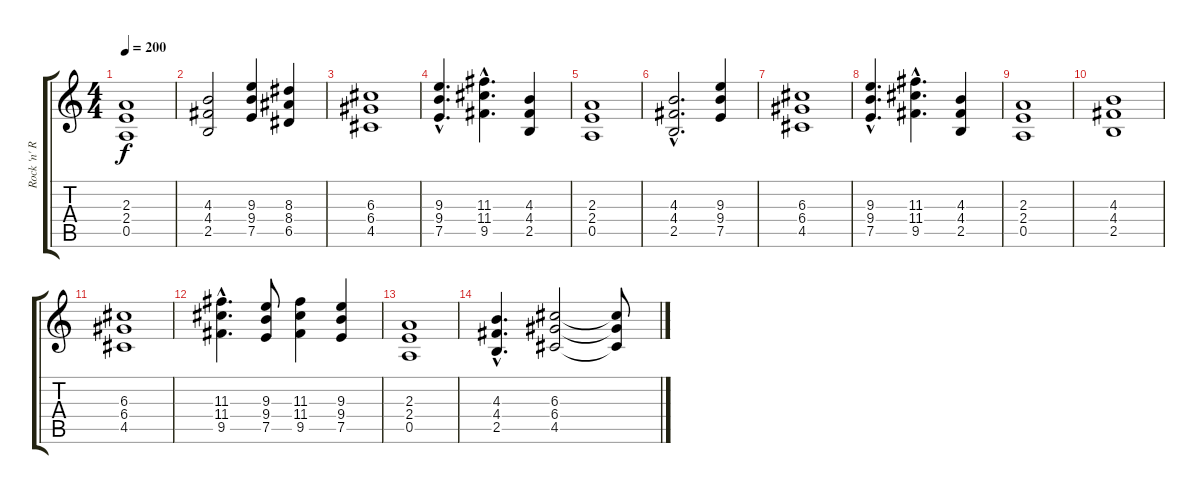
\track ("Rock 'n' Rolf" "Rock 'n' R") {instrument distortionguitar}
\staff {score tabs}
\tuning (E4 B3 G3 D3 A2 E2) {hide}
\ts (4 4)
\tempo 200
\clef g2
\ks c
(2.3 2.4 0.5).1{dy f} |
(4.3 4.4 2.5).2 (9.3 9.4 7.5).4 (8.3 8.4 6.5).4 |
(6.3 6.4 4.5).1 |
(9.3{hac} 9.4{hac} 7.5{hac}).4{d} (11.3{hac} 11.4{hac} 9.5{hac}).4{d} (4.3 4.4 2.5).4 |
(2.3 2.4 0.5).1 |
(4.3{hac} 4.4{hac} 2.5{hac}).2{d} (9.3 9.4 7.5).4 |
(6.3 6.4 4.5).1 |
(9.3{hac} 9.4{hac} 7.5{hac}).4{d} (11.3{hac} 11.4{hac} 9.5{hac}).4{d} (4.3 4.4 2.5).4 |
(2.3 2.4 0.5).1 |
(4.3 4.4 2.5).1 |
(6.3 6.4 4.5).1 |
(11.3{hac} 11.4{hac} 9.5{hac}).4{d} (9.3 9.4 7.5).8 (11.3 11.4 9.5).4 (9.3 9.4 7.5).4 |
(2.3 2.4 0.5).1 |
(4.3{hac} 4.4{hac} 2.5{hac}).4{d} (6.3 6.4 4.5).2 (6.3{t} 6.4{t} 4.5{t}).8
